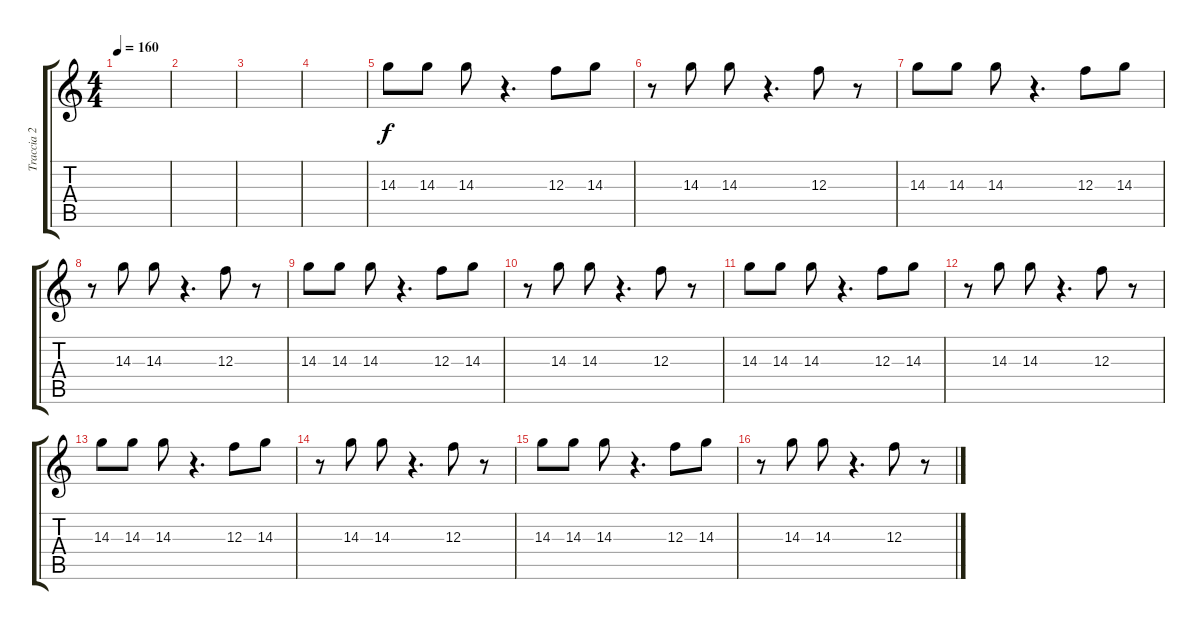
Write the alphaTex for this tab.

\track ("Traccia 2" "Traccia 2") {instrument distortionguitar}
\staff {score tabs}
\tuning (D4 A3 F3 C3 G2 D2) {hide}
\ts (4 4)
\tempo 160
\clef g2
\ks c
|
|
|
|
14.3.8{instrument electricguitarjazz} 14.3.8 14.3.8 r.4{d} 12.3.8 14.3.8 |
r.8 14.3.8 14.3.8 r.4{d} 12.3.8 r.8 |
14.3.8 14.3.8 14.3.8 r.4{d} 12.3.8 14.3.8 |
r.8 14.3.8 14.3.8 r.4{d} 12.3.8 r.8 |
14.3.8 14.3.8 14.3.8 r.4{d} 12.3.8 14.3.8 |
r.8 14.3.8 14.3.8 r.4{d} 12.3.8 r.8 |
14.3.8 14.3.8 14.3.8 r.4{d} 12.3.8 14.3.8 |
r.8 14.3.8 14.3.8 r.4{d} 12.3.8 r.8 |
14.3.8 14.3.8 14.3.8 r.4{d} 12.3.8 14.3.8 |
r.8 14.3.8 14.3.8 r.4{d} 12.3.8 r.8 |
14.3.8 14.3.8 14.3.8 r.4{d} 12.3.8 14.3.8 |
r.8 14.3.8 14.3.8 r.4{d} 12.3.8 r.8
